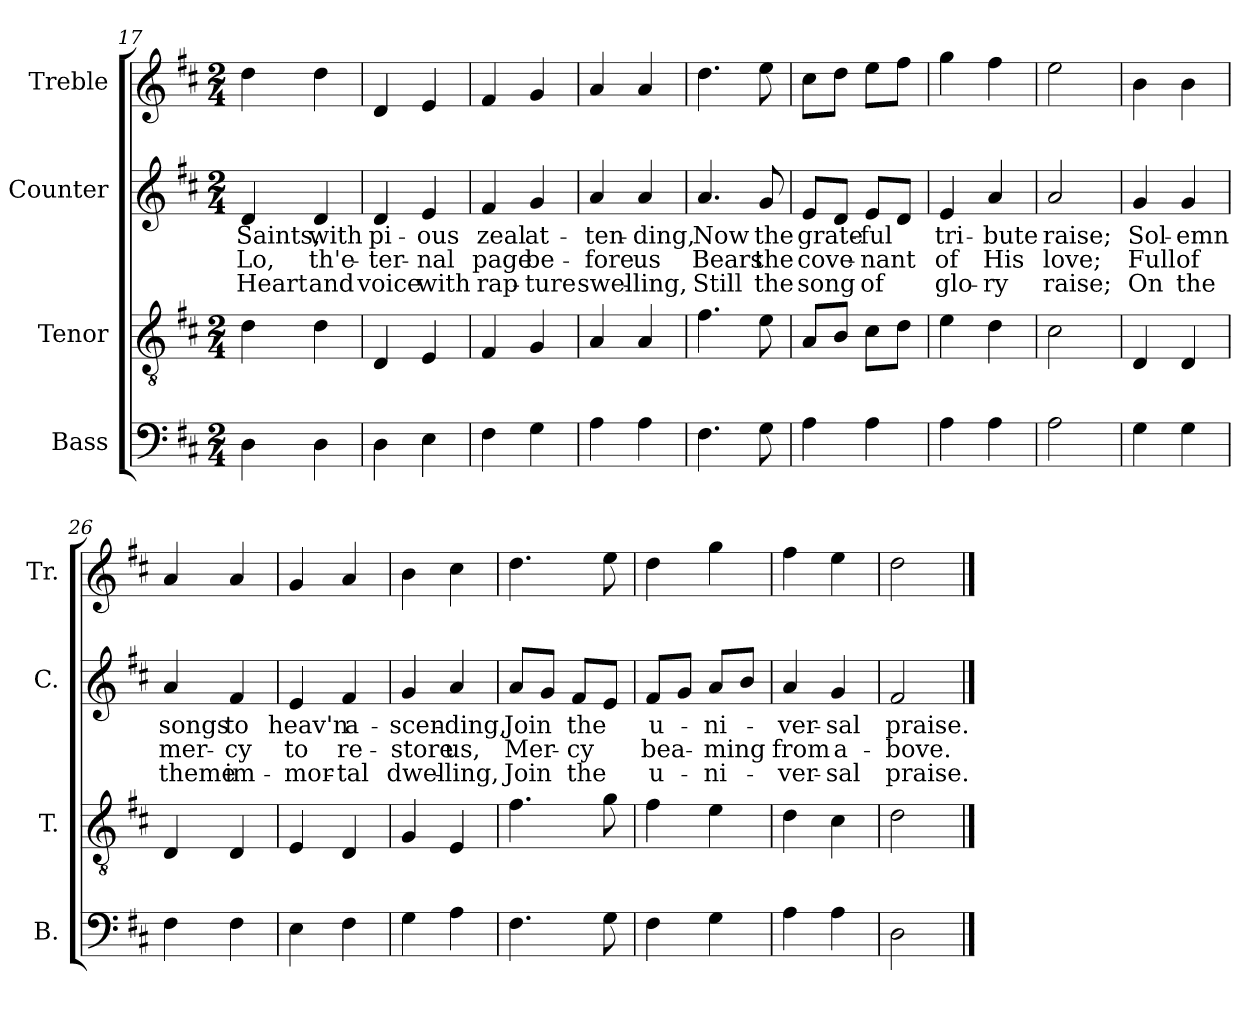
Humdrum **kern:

**kern	**kern	**kern	**text	**text	**text	**kern
*part4	*part3	*part2	*part2	*part2	*part2	*part1
*staff4	*staff3	*staff2	*staff2	*staff2	*staff2	*staff1
*I"Bass	*I"Tenor	*I"Counter	*	*	*	*I"Treble
*I'B.	*I'T.	*I'C.	*	*	*	*I'Tr.
*clefF4	*clefGv2	*clefG2	*	*	*	*clefG2
*k[f#c#]	*k[f#c#]	*k[f#c#]	*	*	*	*k[f#c#]
*M2/4	*M2/4	*M2/4	*	*	*	*M2/4
=17	=17	=17	=17	=17	=17	=17
4D\	4d\	4d/	Saints,	Lo,	Heart	4dd\
4D\	4d\	4d/	with	th'e-	and	4dd\
=18	=18	=18	=18	=18	=18	=18
4D\	4D/	4d/	pi-	-ter-	voice	4d/
4E\	4E/	4e/	-ous	-nal	with	4e/
=19	=19	=19	=19	=19	=19	=19
4F#\	4F#/	4f#/	zeal	page	rap-	4f#/
4G\	4G/	4g/	at-	be-	-ture	4g/
=20	=20	=20	=20	=20	=20	=20
4A\	4A/	4a/	-ten-	-fore	swel-	4a/
4A\	4A/	4a/	-ding,	us	-ling,	4a/
=21	=21	=21	=21	=21	=21	=21
4.F#\	4.f#\	4.a/	Now	Bears	Still	4.dd\
8G\	8e\	8g/	the	the	the	8ee\
=22	=22	=22	=22	=22	=22	=22
4A\	8A/L	8e/L	grate-	cove-	song	8cc#\L
.	8B/J	8d/J	.	.	.	8dd\J
4A\	8c#\L	8e/L	-ful	-nant	of	8ee\L
.	8d\J	8d/J	.	.	.	8ff#\J
=23	=23	=23	=23	=23	=23	=23
4A\	4e\	4e/	tri-	of	glo-	4gg\
4A\	4d\	4a/	-bute	His	-ry	4ff#\
=24	=24	=24	=24	=24	=24	=24
2A\	2c#\	2a/	raise;	love;	raise;	2ee\
=25	=25	=25	=25	=25	=25	=25
4G\	4D/	4g/	Sol-	Full	On	4b\
4G\	4D/	4g/	-emn	of	the	4b\
=26	=26	=26	=26	=26	=26	=26
4F#\	4D/	4a/	songs	mer-	theme	4a/
4F#\	4D/	4f#/	to	-cy	im-	4a/
=27	=27	=27	=27	=27	=27	=27
4E\	4E/	4e/	heav'n	to	-mor-	4g/
4F#\	4D/	4f#/	a-	re-	-tal	4a/
=28	=28	=28	=28	=28	=28	=28
4G\	4G/	4g/	-scen-	-store	dwel-	4b\
4A\	4E/	4a/	-ding,	us,	-ling,	4cc#\
=29	=29	=29	=29	=29	=29	=29
4.F#\	4.f#\	8a/L	Join	Mer-	Join	4.dd\
.	.	8g/J	.	.	.	.
.	.	8f#/L	the	-cy	the	.
8G\	8g\	8e/J	.	.	.	8ee\
=30	=30	=30	=30	=30	=30	=30
4F#\	4f#\	8f#/L	u-	bea-	u-	4dd\
.	.	8g/J	.	.	.	.
4G\	4e\	8a/L	-ni-	-ming	-ni-	4gg\
.	.	8b/J	.	.	.	.
=31	=31	=31	=31	=31	=31	=31
4A\	4d\	4a/	-ver-	from	-ver-	4ff#\
4A\	4c#\	4g/	-sal	a-	-sal	4ee\
=32	=32	=32	=32	=32	=32	=32
2D\	2d\	2f#/	praise.	-bove.	praise.	2dd\
==	==	==	==	==	==	==
*-	*-	*-	*-	*-	*-	*-
